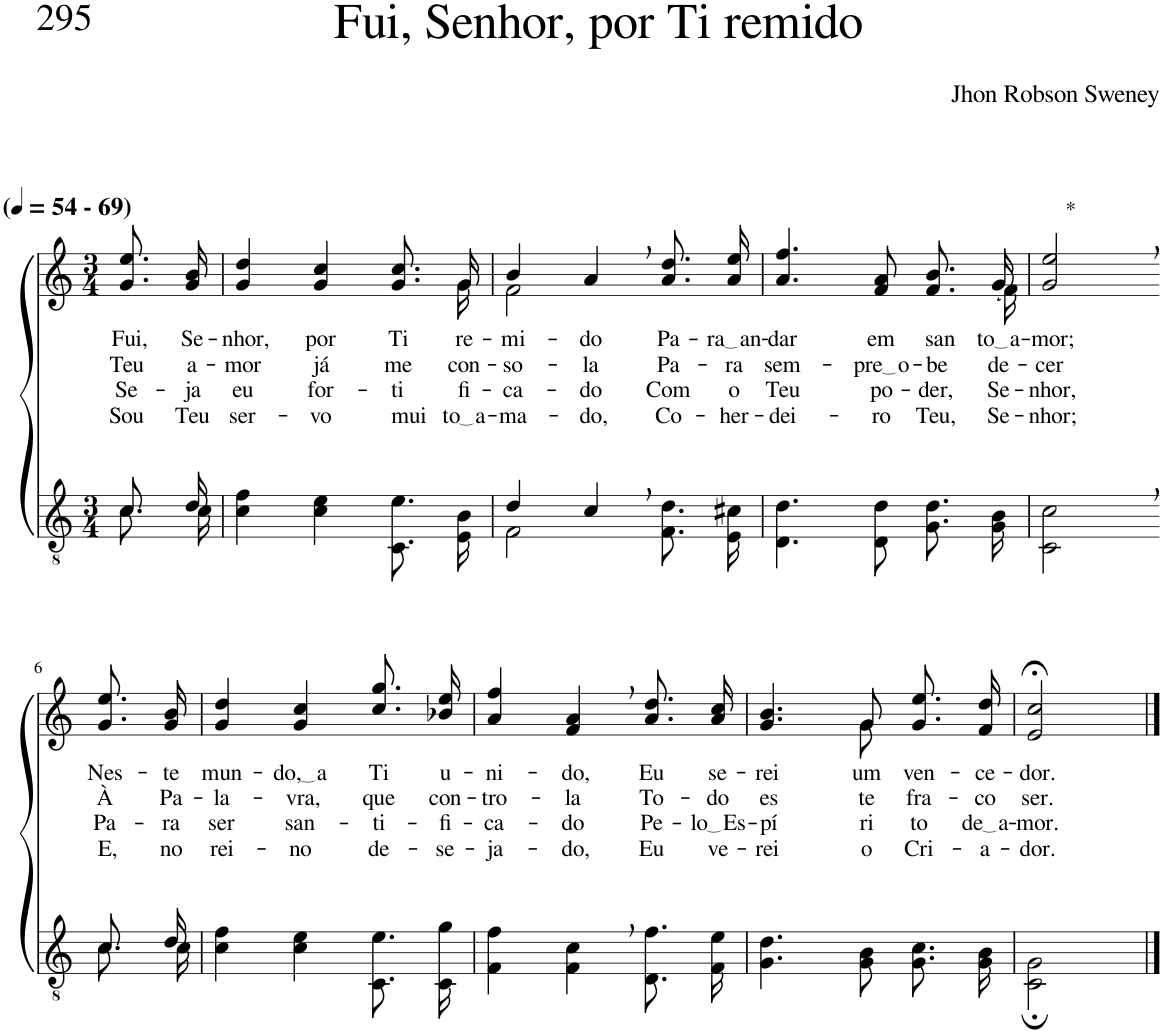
**kern	**kern	**text	**text	**text	**text
*part2	*part1	*part1	*part1	*part1	*part1
*staff2	*staff1	*staff1	*staff1	*staff1	*staff1
*I"Parte III e IV	*I"Parte I e II	*	*	*	*
*clefGv2	*clefG2	*	*	*	*
*Trd3c5	*Trd3c5	*	*	*	*
*k[]	*k[]	*	*	*	*
*M3/4	*M3/4	*	*	*	*
*MM54	*MM54	*	*	*	*
=1	=1	=1	=1	=1	=1
*^	*	*	*	*	*
!	!	!LO:TX:a:B:t=(	!	!	!	!
!	!	!LO:TX:a:B:t=- 69)	!	!	!	!
!	!	!	!LO:LY:b	!LO:LY:b	!LO:LY:b	!LO:LY:b
8.c/L	8.c\L	8.g/ 8.ee/L	Fui,	Teu	Se-	Sou
!	!	!	!LO:LY:b	!LO:LY:b	!LO:LY:b	!LO:LY:b
16d/Jk	16c\Jk	16g/ 16b/Jk	Se-	a-	-ja	Teu
=2	=2	=2	=2	=2	=2	=2
!	!	!	!LO:LY:b	!LO:LY:b	!LO:LY:b	!LO:LY:b
*v	*v	*^	*	*	*	*
4c\ 4f\	4g/ 4dd/	8.ryy	-nhor,	-mor	eu	ser-
!	!	!	!LO:LY:b	!LO:LY:b	!LO:LY:b	!LO:LY:b
*	*v	*v	*	*	*	*
4c\ 4e\	4g/ 4cc/	por	já	for-	-vo
!	!	!LO:LY:b	!LO:LY:b	!LO:LY:b	!LO:LY:b
8.C/ 8.e/L	8.g/ 8.cc/L	Ti	me	-ti-	mui-
*	*^	*	*	*	*
!	!	!	!LO:LY:b	!LO:LY:b	!LO:LY:b	!LO:LY:b
16E/ 16B/Jk	16g/Jk	16g\	re-	con-	-fi-	to a
=3	=3	=3	=3	=3	=3	=3
*^	*	*	*	*	*	*
!	!	!	!	!LO:LY:b	!LO:LY:b	!LO:LY:b	!LO:LY:b
4d/	2F\	4b/	2f\	-mi-	-so-	-ca-	-ma-
!	!	!	!	!LO:LY:b	!LO:LY:b	!LO:LY:b	!LO:LY:b
4c,/	.	4a,/	.	-do	-la	-do	-do,
!	!	!	!	!LO:LY:b	!LO:LY:b	!LO:LY:b	!LO:LY:b
4ryy	8.F/ 8.d/L	8.a\ 8.dd\L	4ryy	Pa-	Pa-	Com	Co-
!	!	!	!	!LO:LY:b	!LO:LY:b	!LO:LY:b	!LO:LY:b
.	16E/ 16c#X/Jk	16a\ 16ee\Jk	.	ra an	-ra	o	-her-
=4	=4	=4	=4	=4	=4	=4	=4
!	!	!	!	!LO:LY:b	!LO:LY:b	!LO:LY:b	!LO:LY:b
*v	*v	*	*	*	*	*	*
4.D\ 4.d\	4.a/ 4.ff/	8.ryy	-dar	sem-	Teu	-dei-
!	!	!	!LO:LY:b	!LO:LY:b	!LO:LY:b	!LO:LY:b
*	*v	*v	*	*	*	*
8D\ 8d\	8f/ 8a/	em	pre o	po-	-ro
!	!	!LO:LY:b	!LO:LY:b	!LO:LY:b	!LO:LY:b
8.G/ 8.d/L	8.f/ 8.b/L	san-	-be-	-der,	Teu,
*	*^	*	*	*	*
!	!	!	!LO:LY:b	!LO:LY:b	!LO:LY:b	!LO:LY:b
16G/ 16B/Jk	16g/Jk	16f\	to a	-de-	Se-	Se-
=5	=5	=5	=5	=5	=5	=5
!	!LO:TX:a:t=*	!	!	!	!	!
!	!	!	!LO:LY:b	!LO:LY:b	!LO:LY:b	!LO:LY:b
*	*v	*v	*	*	*	*
2C\, 2c\,	2g/, 2ee/,	-mor;	-cer	-nhor,	-nhor;
!!LO:LB:g=z
=6-	=6-	=6-	=6-	=6-	=6-
*^	*	*	*	*	*
!	!	!	!LO:LY:b	!LO:LY:b	!LO:LY:b	!LO:LY:b
8.c/L	8.c\L	8.g/ 8.ee/L	Nes-	À	Pa-	E,
!	!	!	!LO:LY:b	!LO:LY:b	!LO:LY:b	!LO:LY:b
16d/Jk	16c\Jk	16g/ 16b/Jk	-te	Pa-	-ra	no
=7	=7	=7	=7	=7	=7	=7
!	!	!	!LO:LY:b	!LO:LY:b	!LO:LY:b	!LO:LY:b
*v	*v	*	*	*	*	*
4c\ 4f\	4g/ 4dd/	mun-	-la-	ser	rei-
!	!	!LO:LY:b	!LO:LY:b	!LO:LY:b	!LO:LY:b
4c\ 4e\	4g/ 4cc/	do, a	-vra,	san-	-no
!	!	!LO:LY:b	!LO:LY:b	!LO:LY:b	!LO:LY:b
8.C/ 8.e/L	8.cc\ 8.gg\L	Ti	que	-ti-	de-
!	!	!LO:LY:b	!LO:LY:b	!LO:LY:b	!LO:LY:b
16C/ 16g/Jk	16b-X\ 16ee\Jk	u-	con-	-fi-	-se-
=8	=8	=8	=8	=8	=8
!	!	!LO:LY:b	!LO:LY:b	!LO:LY:b	!LO:LY:b
4F\ 4f\	4a/ 4ff/	-ni-	-tro-	-ca-	-ja-
!	!	!LO:LY:b	!LO:LY:b	!LO:LY:b	!LO:LY:b
4F\, 4c\,	4f/, 4a/,	-do,	-la	-do	-do,
!	!	!LO:LY:b	!LO:LY:b	!LO:LY:b	!LO:LY:b
8.D/ 8.f/L	8.a\ 8.dd\L	Eu	To-	Pe-	Eu
!	!	!LO:LY:b	!LO:LY:b	!LO:LY:b	!LO:LY:b
16F/ 16e/Jk	16a\ 16cc\Jk	se-	-do	lo Es	ve-
=9	=9	=9	=9	=9	=9
!	!	!LO:LY:b	!LO:LY:b	!LO:LY:b	!LO:LY:b
*	*^	*	*	*	*
4.G\ 4.d\	4.g/ 4.b/	4.ryy	-rei	es-	-pí-	-rei
!	!	!	!LO:LY:b	!LO:LY:b	!LO:LY:b	!LO:LY:b
8G\ 8B\	8g/	8g\	um	-te	-ri-	o
!	!	!	!LO:LY:b	!LO:LY:b	!LO:LY:b	!LO:LY:b
8.G/ 8.c/L	8.g\ 8.ee\L	4ryy	ven-	fra-	-to	Cri-
!	!	!	!LO:LY:b	!LO:LY:b	!LO:LY:b	!LO:LY:b
16G/ 16B/Jk	16f\ 16dd\Jk	.	-ce-	-co	de a	-a-
*	*v	*v	*	*	*	*
=10	=10	=10	=10	=10	=10
!	!	!LO:LY:b	!LO:LY:b	!LO:LY:b	!LO:LY:b
2C\; 2G\;	2e/;< 2cc/;<	-dor.	ser.	-mor.	-dor.
==	==	==	==	==	==
*-	*-	*-	*-	*-	*-
